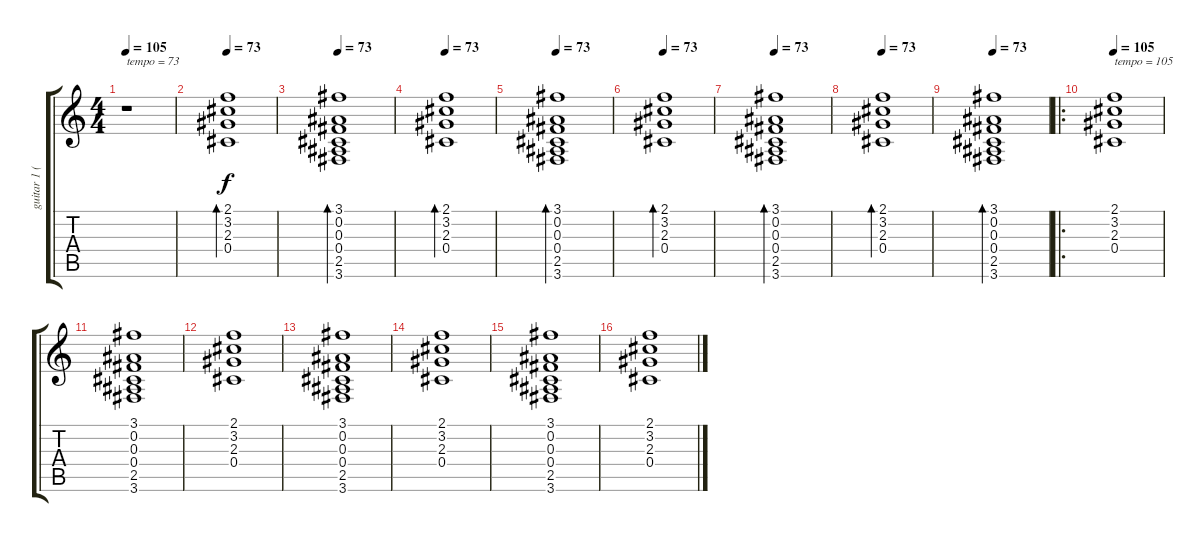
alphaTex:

\track ("guitar 1 ( Eb )" "guitar 1 (") {instrument electricguitarclean}
\staff {score tabs}
\tuning (Eb4 Bb3 Gb3 Db3 Ab2 Eb2) {hide}
\ts (4 4)
\tempo 105
\tempo 73
\tempo 105
\clef g2
\ks c
r.1{txt "tempo = 73" dy f instrument electricguitarclean} |
\tempo 73
(2.1 3.2 2.3 0.4).1{bd 60} |
\tempo 73
(3.1 0.2 0.3 0.4 2.5 3.6).1{bd 60} |
\tempo 73
(2.1 3.2 2.3 0.4).1{bd 60} |
\tempo 73
(3.1 0.2 0.3 0.4 2.5 3.6).1{bd 60} |
\tempo 73
(2.1 3.2 2.3 0.4).1{bd 60} |
\tempo 73
(3.1 0.2 0.3 0.4 2.5 3.6).1{bd 60} |
\tempo 73
(2.1 3.2 2.3 0.4).1{bd 60} |
\tempo 73
(3.1 0.2 0.3 0.4 2.5 3.6).1{bd 60} |
\ro
\tempo 105
(2.1 3.2 2.3 0.4).1{txt "tempo = 105"} |
(3.1 0.2 0.3 0.4 2.5 3.6).1 |
(2.1 3.2 2.3 0.4).1 |
(3.1 0.2 0.3 0.4 2.5 3.6).1 |
(2.1 3.2 2.3 0.4).1 |
(3.1 0.2 0.3 0.4 2.5 3.6).1 |
(2.1 3.2 2.3 0.4).1
